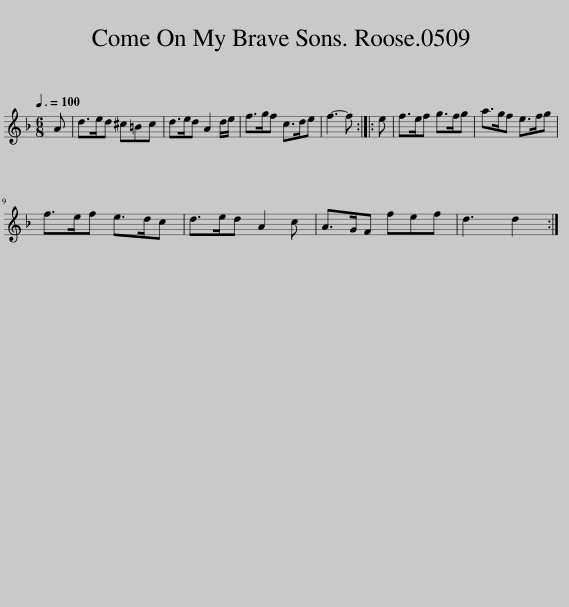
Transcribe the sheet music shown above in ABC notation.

X:1
L:1/8
Q:3/8=100
M:6/8
I:linebreak $
K:Dmin
V:1 treble
V:1
 A | d>ed ^c=Bc | d>ed A2 d/e/ | f>gf c>de | f3- f :: %5
 e | f>ef g>fg | a>gf e>fg |$ f>ef e>dc | d>ed A2 c | %10
 A>GF fef | d3 d2 :| %12
